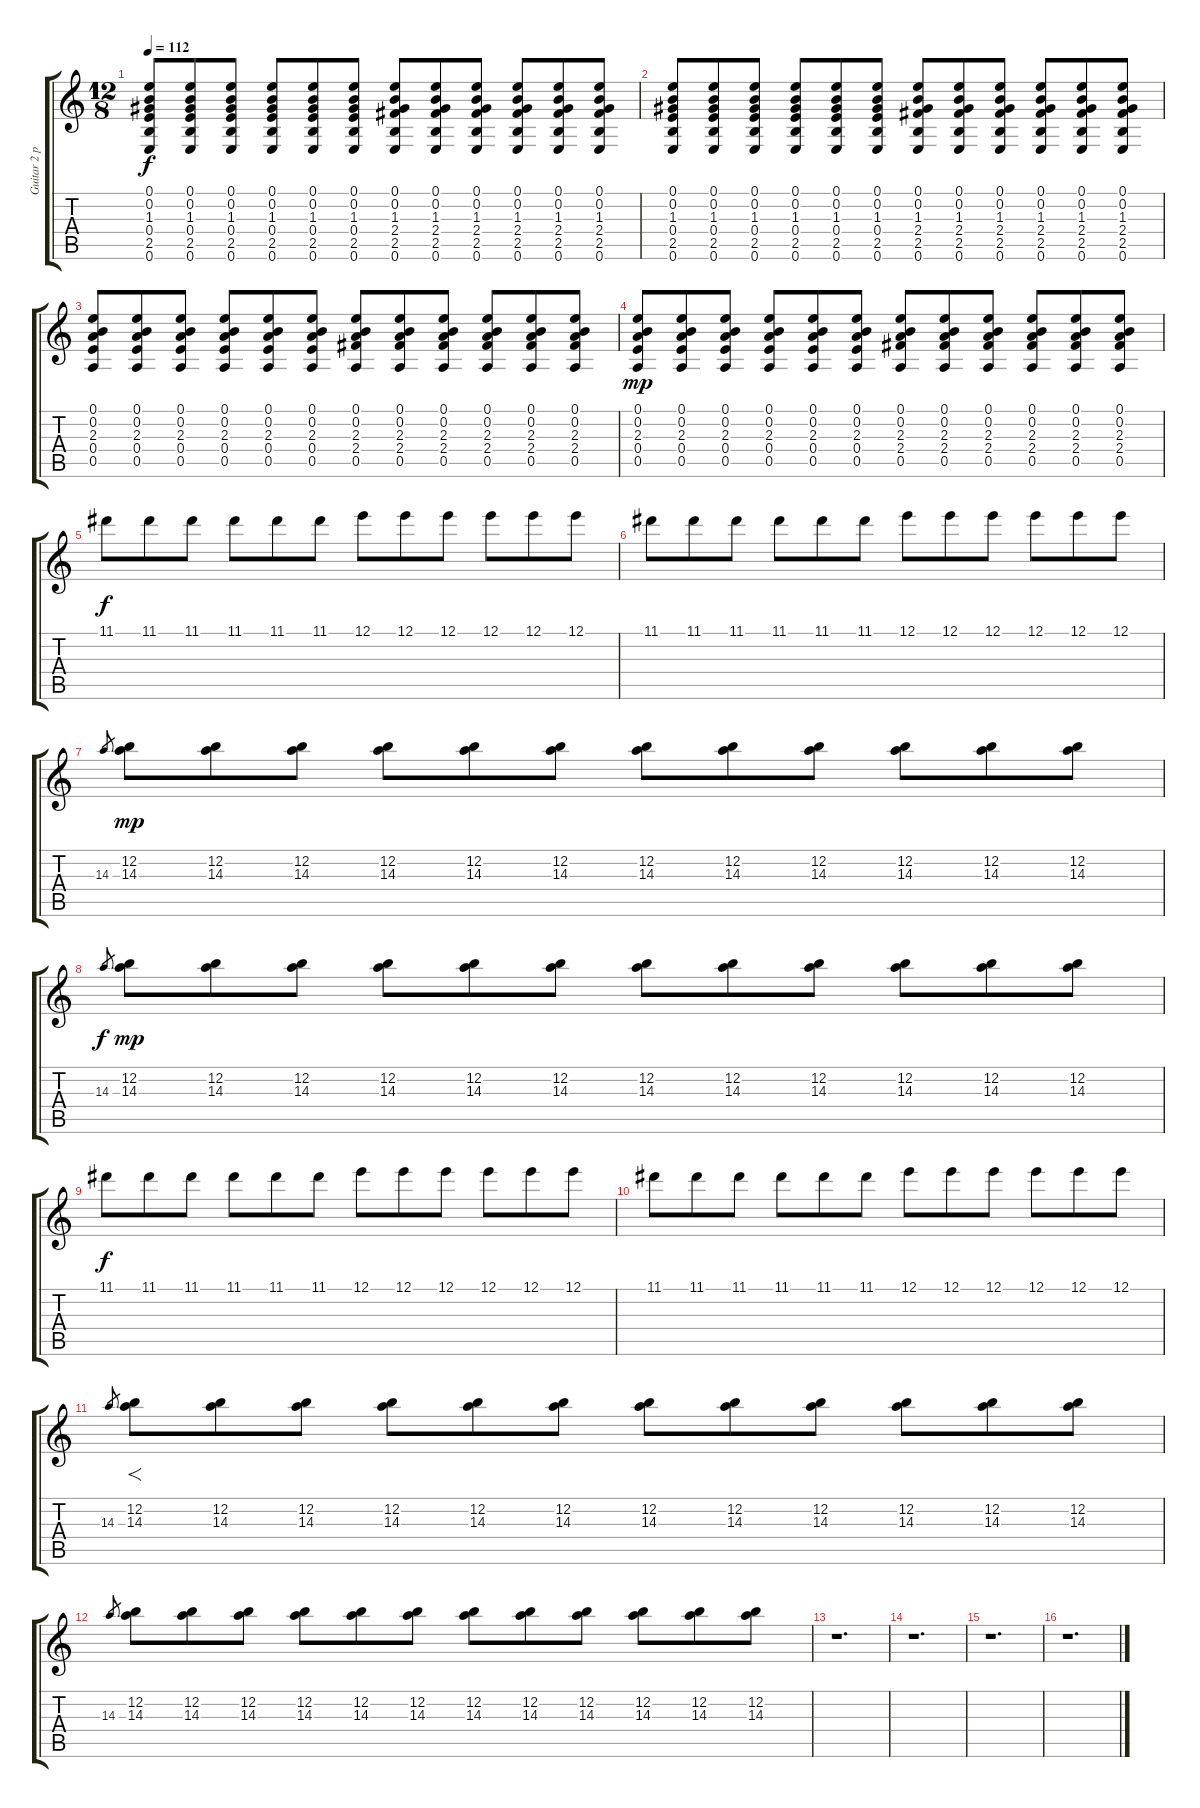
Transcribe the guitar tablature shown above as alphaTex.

\track ("Guitar 2 pt. 2" "Guitar 2 p") {instrument acousticguitarnylon}
\staff {score tabs}
\tuning (E4 B3 G3 E3 A2 E2) {hide}
\ts (12 8)
\tempo 112
\clef g2
\ks c
(0.1 0.2 1.3 0.4 2.5 0.6).8{dy f} (0.1 0.2 1.3 0.4 2.5 0.6).8 (0.1 0.2 1.3 0.4 2.5 0.6).8 (0.1 0.2 1.3 0.4 2.5 0.6).8 (0.1 0.2 1.3 0.4 2.5 0.6).8 (0.1 0.2 1.3 0.4 2.5 0.6).8 (0.1 0.2 1.3 2.4 2.5 0.6).8 (0.1 0.2 1.3 2.4 2.5 0.6).8 (0.1 0.2 1.3 2.4 2.5 0.6).8 (0.1 0.2 1.3 2.4 2.5 0.6).8 (0.1 0.2 1.3 2.4 2.5 0.6).8 (0.1 0.2 1.3 2.4 2.5 0.6).8 |
(0.1 0.2 1.3 0.4 2.5 0.6).8 (0.1 0.2 1.3 0.4 2.5 0.6).8 (0.1 0.2 1.3 0.4 2.5 0.6).8 (0.1 0.2 1.3 0.4 2.5 0.6).8 (0.1 0.2 1.3 0.4 2.5 0.6).8 (0.1 0.2 1.3 0.4 2.5 0.6).8 (0.1 0.2 1.3 2.4 2.5 0.6).8 (0.1 0.2 1.3 2.4 2.5 0.6).8 (0.1 0.2 1.3 2.4 2.5 0.6).8 (0.1 0.2 1.3 2.4 2.5 0.6).8 (0.1 0.2 1.3 2.4 2.5 0.6).8 (0.1 0.2 1.3 2.4 2.5 0.6).8 |
(0.1 0.2 2.3 0.4 0.5).8 (0.1 0.2 2.3 0.4 0.5).8 (0.1 0.2 2.3 0.4 0.5).8 (0.1 0.2 2.3 0.4 0.5).8 (0.1 0.2 2.3 0.4 0.5).8 (0.1 0.2 2.3 0.4 0.5).8 (0.1 0.2 2.3 2.4 0.5).8 (0.1 0.2 2.3 2.4 0.5).8 (0.1 0.2 2.3 2.4 0.5).8 (0.1 0.2 2.3 2.4 0.5).8 (0.1 0.2 2.3 2.4 0.5).8 (0.1 0.2 2.3 2.4 0.5).8 |
(0.1 0.2 2.3 0.4 0.5).8{dy mp} (0.1 0.2 2.3 0.4 0.5).8 (0.1 0.2 2.3 0.4 0.5).8 (0.1 0.2 2.3 0.4 0.5).8 (0.1 0.2 2.3 0.4 0.5).8 (0.1 0.2 2.3 0.4 0.5).8 (0.1 0.2 2.3 2.4 0.5).8 (0.1 0.2 2.3 2.4 0.5).8 (0.1 0.2 2.3 2.4 0.5).8 (0.1 0.2 2.3 2.4 0.5).8 (0.1 0.2 2.3 2.4 0.5).8 (0.1 0.2 2.3 2.4 0.5).8 |
11.1.8{dy f} 11.1.8 11.1.8 11.1.8 11.1.8 11.1.8 12.1.8 12.1.8 12.1.8 12.1.8 12.1.8 12.1.8 |
11.1.8 11.1.8 11.1.8 11.1.8 11.1.8 11.1.8 12.1.8 12.1.8 12.1.8 12.1.8 12.1.8 12.1.8 |
14.3.8{gr} (12.2 14.3).8{dy mp} (12.2 14.3).8 (12.2 14.3).8 (12.2 14.3).8 (12.2 14.3).8 (12.2 14.3).8 (12.2 14.3).8 (12.2 14.3).8 (12.2 14.3).8 (12.2 14.3).8 (12.2 14.3).8 (12.2 14.3).8 |
14.3.8{gr dy f} (12.2 14.3).8{dy mp} (12.2 14.3).8 (12.2 14.3).8 (12.2 14.3).8 (12.2 14.3).8 (12.2 14.3).8 (12.2 14.3).8 (12.2 14.3).8 (12.2 14.3).8 (12.2 14.3).8 (12.2 14.3).8 (12.2 14.3).8 |
11.1.8{dy f} 11.1.8 11.1.8 11.1.8 11.1.8 11.1.8 12.1.8 12.1.8 12.1.8 12.1.8 12.1.8 12.1.8 |
11.1.8 11.1.8 11.1.8 11.1.8 11.1.8 11.1.8 12.1.8 12.1.8 12.1.8 12.1.8 12.1.8 12.1.8 |
14.3.8{gr} (12.2 14.3).8{f} (12.2 14.3).8 (12.2 14.3).8 (12.2 14.3).8 (12.2 14.3).8 (12.2 14.3).8 (12.2 14.3).8 (12.2 14.3).8 (12.2 14.3).8 (12.2 14.3).8 (12.2 14.3).8 (12.2 14.3).8 |
14.3.8{gr} (12.2 14.3).8 (12.2 14.3).8 (12.2 14.3).8 (12.2 14.3).8 (12.2 14.3).8 (12.2 14.3).8 (12.2 14.3).8 (12.2 14.3).8 (12.2 14.3).8 (12.2 14.3).8 (12.2 14.3).8 (12.2 14.3).8 |
r.1{d} |
r.1{d} |
r.1{d} |
r.1{d}
